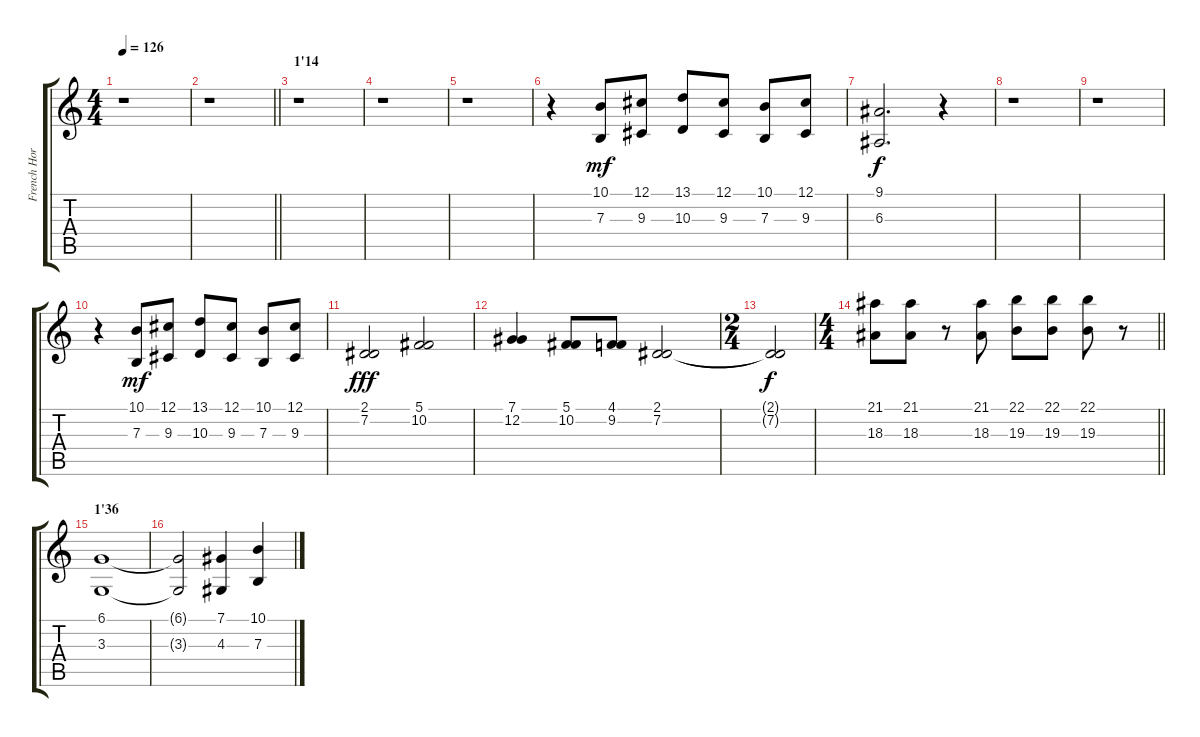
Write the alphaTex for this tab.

\track ("French Horn" "French Hor") {instrument frenchhorn}
\staff {score tabs}
\tuning (Db4 Ab3 E3 B2 Gb2 Db2) {hide}
\ts (4 4)
\tempo 126
\clef g2
\ks c
r.1{dy mf} |
\barLineRight lightlight
r.1 |
\section ("" "1'14")
r.1 |
r.1 |
r.1 |
r.4 (10.1 7.3).8{beam merge} (12.1 9.3).8 (13.1 10.3).8 (12.1 9.3).8{beam split} (10.1 7.3).8{beam merge} (12.1 9.3).8 |
(9.1 6.3).2{d dy f} r.4 |
r.1 |
r.1 |
r.4 (10.1 7.3).8{dy mf beam merge} (12.1 9.3).8 (13.1 10.3).8 (12.1 9.3).8{beam split} (10.1 7.3).8{beam merge} (12.1 9.3).8 |
(2.1 7.2).2{dy fff} (5.1 10.2).2 |
(7.1 12.2).4 (5.1 10.2).8 (4.1 9.2).8 (2.1 7.2).2 |
\ts (2 4)
(2.1{t} 7.2{t}).2{dy f} |
\ts (4 4)
\barLineRight lightlight
(21.1 18.3).8{beam merge} (21.1 18.3).8 r.8 (21.1 18.3).8 (22.1 19.3).8 (22.1 19.3).8 (22.1 19.3).8 r.8 |
\section ("" "1'36")
(6.1 3.3).1 |
(6.1{t} 3.3{t}).2 (7.1 4.3).4 (10.1 7.3).4
